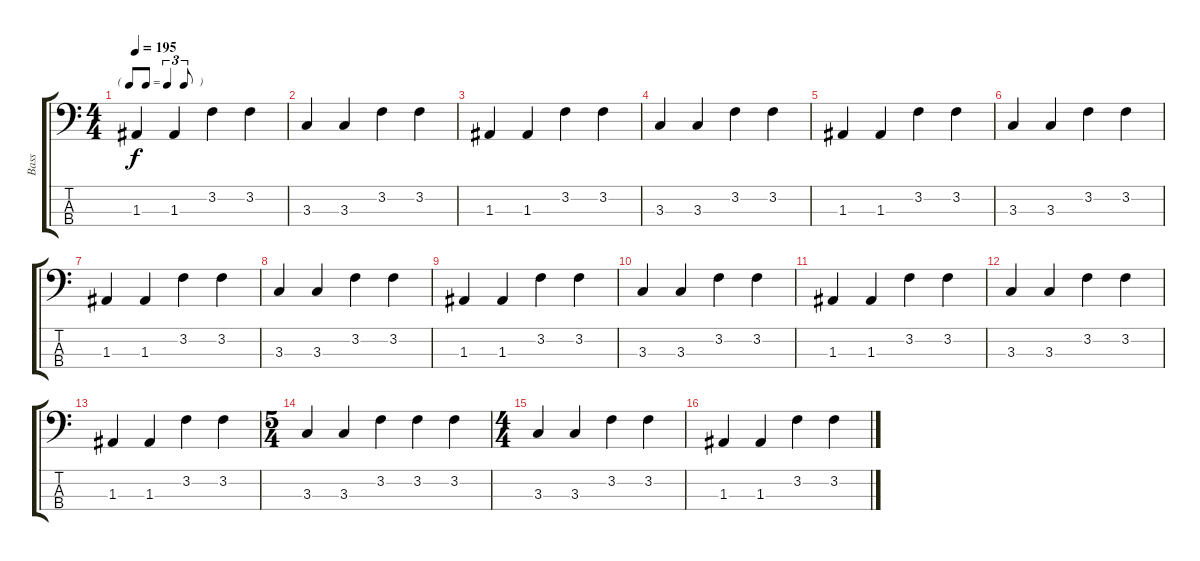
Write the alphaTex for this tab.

\track ("Bass" "Bass") {instrument electricbassfinger}
\staff {score tabs}
\tuning (G2 D2 A1 E1) {hide}
\ts (4 4)
\tf triplet8th
\tempo 195
\clef f4
\ks c
1.3.4{dy f} 1.3.4 3.2.4 3.2.4 |
3.3.4 3.3.4 3.2.4 3.2.4 |
1.3.4 1.3.4 3.2.4 3.2.4 |
3.3.4 3.3.4 3.2.4 3.2.4 |
1.3.4 1.3.4 3.2.4 3.2.4 |
3.3.4 3.3.4 3.2.4 3.2.4 |
1.3.4 1.3.4 3.2.4 3.2.4 |
3.3.4 3.3.4 3.2.4 3.2.4 |
1.3.4 1.3.4 3.2.4 3.2.4 |
3.3.4 3.3.4 3.2.4 3.2.4 |
1.3.4 1.3.4 3.2.4 3.2.4 |
3.3.4 3.3.4 3.2.4 3.2.4 |
1.3.4 1.3.4 3.2.4 3.2.4 |
\ts (5 4)
3.3.4 3.3.4 3.2.4 3.2.4 3.2.4 |
\ts (4 4)
3.3.4 3.3.4 3.2.4 3.2.4 |
1.3.4 1.3.4 3.2.4 3.2.4
